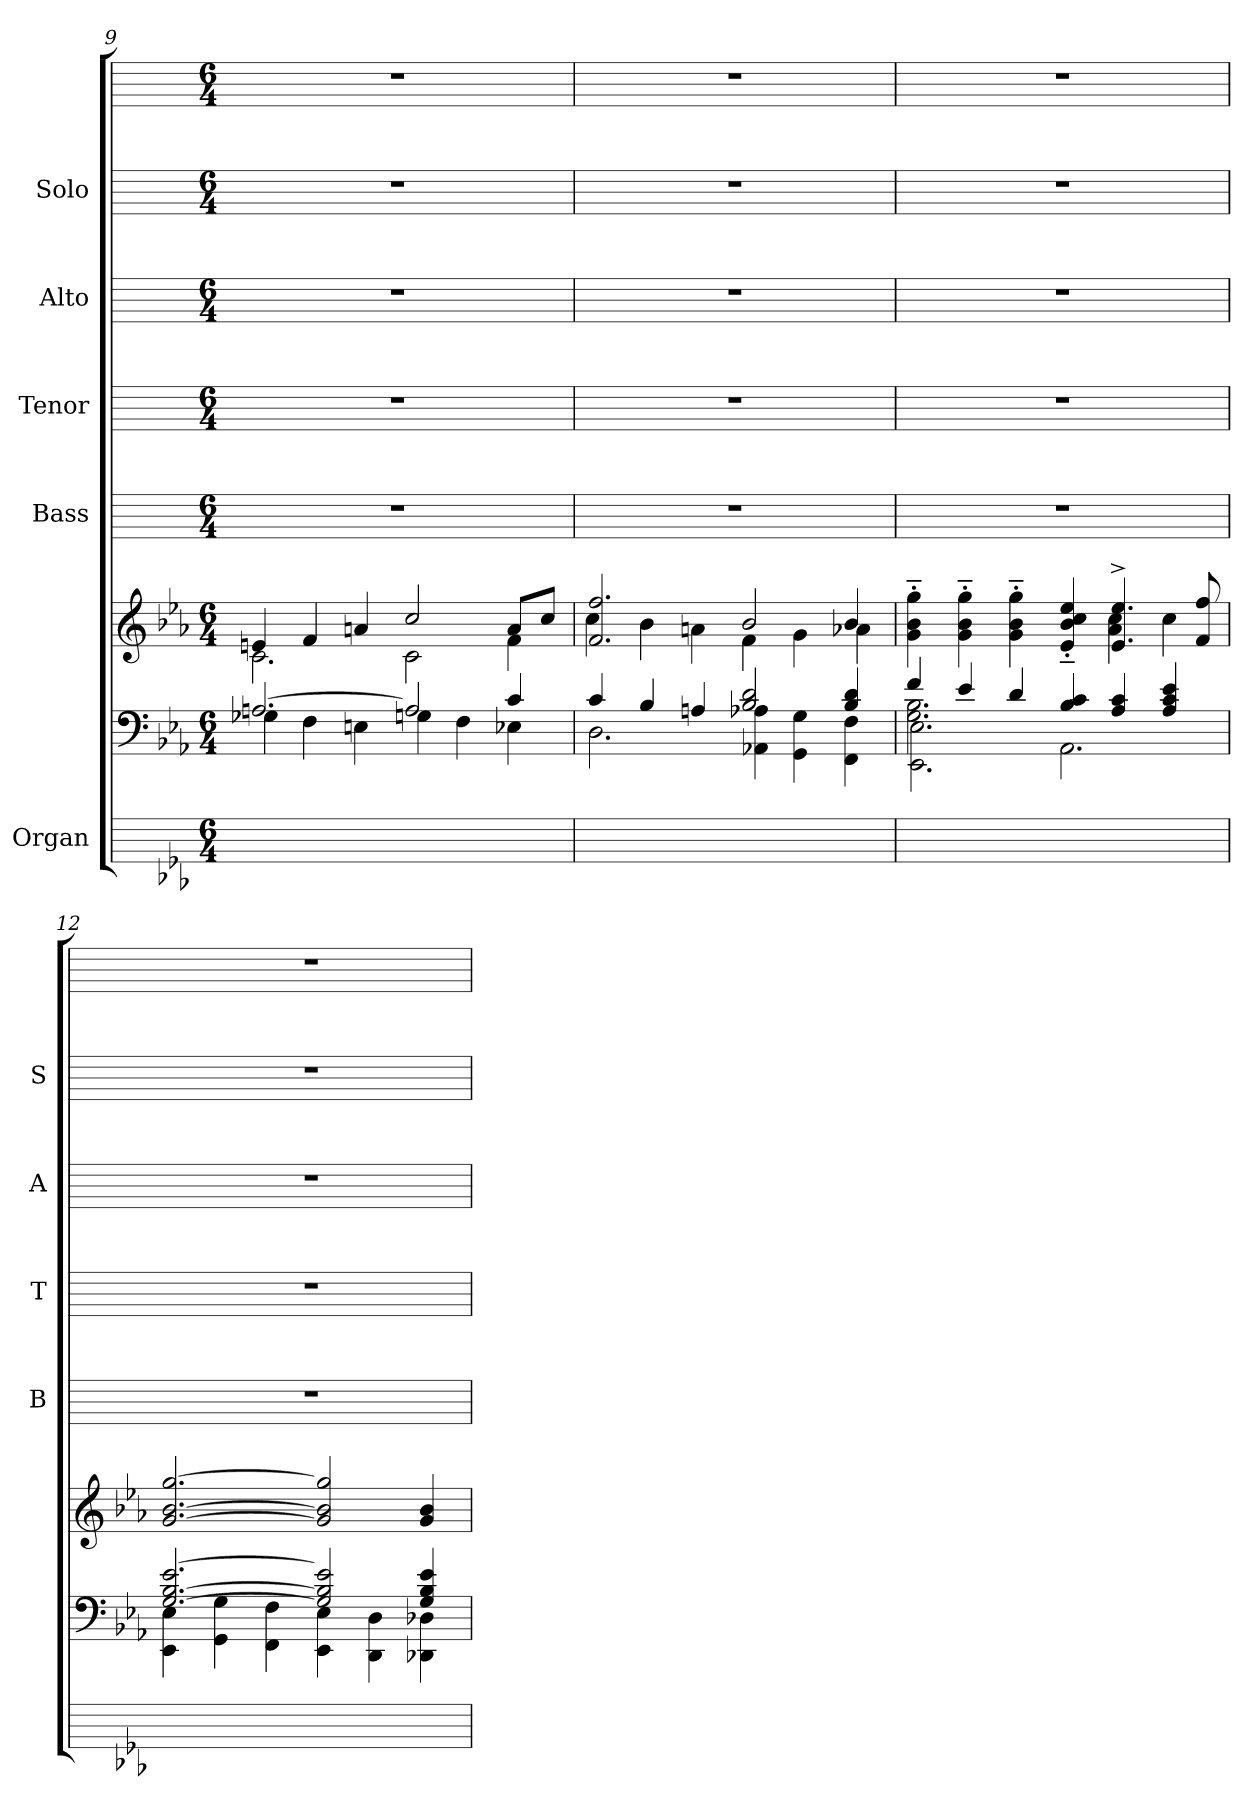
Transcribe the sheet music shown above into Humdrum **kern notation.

**kern	**kern	**kern	**kern	**kern	**kern	**kern	**kern
*part5	*part5	*part5	*part4	*part3	*part2	*part1	*part1
*staff8	*staff7	*staff6	*staff5	*staff4	*staff3	*staff2	*staff1
*I"Organ	*	*	*I"Bass	*I"Tenor	*I"Alto	*I"Solo	*
*	*	*	*I'B	*I'T	*I'A	*I'S	*
*	*clefF4	*clefG2	*	*	*	*	*
*k[b-e-a-]	*k[b-e-a-]	*k[b-e-a-]	*	*	*	*	*
*E-:	*E-:	*E-:	*	*	*	*	*
*M6/4	*M6/4	*M6/4	*M6/4	*M6/4	*M6/4	*M6/4	*M6/4
=9	=9	=9	=9	=9	=9	=9	=9
*	*^	*	*	*	*	*	*
!	!	!LO:N:vis=1	!	!	!	!	!	!
*	*	*^	*^	*	*	*	*	*
1.ryy	[2.An/	1.ryy	4G-X\	4en	2.c\	1.r	1.r	1.r	1.r	1.r
.	.	.	4F\	4f	.	.	.	.	.	.
.	.	.	4En\	4an	.	.	.	.	.	.
.	2A/]	.	4Gn\	2cc	2c\	.	.	.	.	.
.	.	.	4F\	.	.	.	.	.	.	.
.	4c/	.	4E-X\	8a/L	4f\	.	.	.	.	.
.	.	.	.	8cc/J	.	.	.	.	.	.
=10	=10	=10	=10	=10	=10	=10	=10	=10	=10	=10
!	!	!LO:N:vis=1	!	!	!	!	!	!	!	!
1.ryy	4c/	1.ryy	2.D\	2.f/ 2.ff/	4cc\	1.r	1.r	1.r	1.r	1.r
.	4B-/	.	.	.	4b-\	.	.	.	.	.
.	4An/	.	.	.	4an\	.	.	.	.	.
.	2B-/ 2d/	.	4AA-X\ 4A-X\	2b-/	4f\	.	.	.	.	.
.	.	.	4GG\ 4G\	.	4g\	.	.	.	.	.
.	4B-/ 4d/	.	4FF\ 4F\	4b-/	4a-X\	.	.	.	.	.
=11	=11	=11	=11	=11	=11	=11	=11	=11	=11	=11
1.ryy	4f/	2.G\ 2.B-\	2.EE-\ 2.E-\	4g'~ 4b-'~ 4gg'~	2.ryy	1.r	1.r	1.r	1.r	1.r
.	4e-/	.	.	4g'~ 4b-'~ 4gg'~	.	.	.	.	.	.
.	4d/	.	.	4g'~ 4b-'~ 4gg'~	.	.	.	.	.	.
.	4B-/ 4c/	2.ryy	2.AA-\	4e-'~ 4b-'~ 4cc'~ 4ee-'~	4ryy	.	.	.	.	.
.	4A-/ 4c/	.	.	4.e-^ 4.ee-^	4a-\ 4cc\	.	.	.	.	.
.	4A-/ 4c/ 4e-/	.	.	.	4cc\	.	.	.	.	.
.	.	.	.	8f 8ff	.	.	.	.	.	.
=12	=12	=12	=12	=12	=12	=12	=12	=12	=12	=12
!	!	!LO:N:vis=1	!	!	!LO:N:vis=1	!	!	!	!	!
1.ryy	[2.G/ [2.B-/ [2.e-/	1.ryy	4EE-\ 4E-\	[2.g [2.b- [2.gg	1.ryy	1.r	1.r	1.r	1.r	1.r
.	.	.	4GG\ 4G\	.	.	.	.	.	.	.
.	.	.	4FF\ 4F\	.	.	.	.	.	.	.
.	2G/] 2B-/] 2e-/]	.	4EE-\ 4E-\	2g] 2b-] 2gg]	.	.	.	.	.	.
.	.	.	4DD\ 4D\	.	.	.	.	.	.	.
.	4G/ 4B-/ 4e-/	.	4DD-X\ 4D-X\	4g 4b-	.	.	.	.	.	.
*	*v	*v	*v	*	*	*	*	*	*	*
*	*	*v	*v	*	*	*	*	*
=	=	=	=	=	=	=	=
*-	*-	*-	*-	*-	*-	*-	*-
